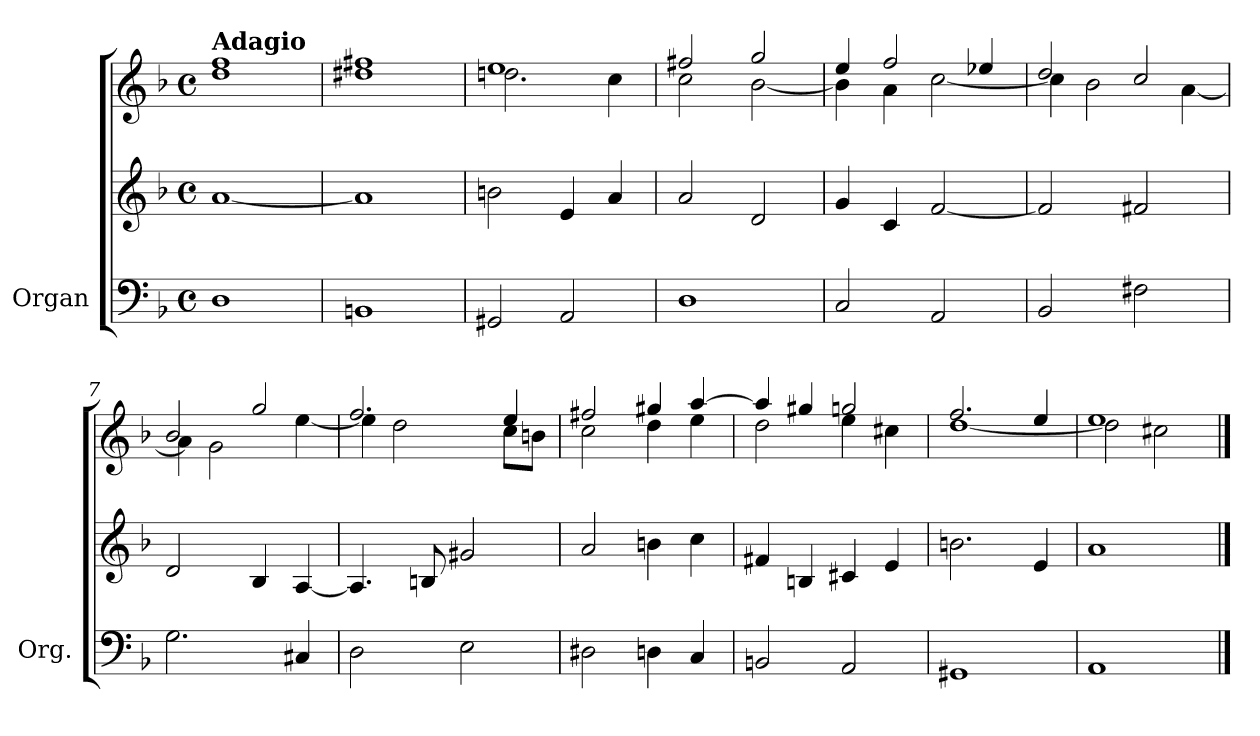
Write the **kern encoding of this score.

**kern	**kern	**kern	**dynam
*part1	*part1	*part1	*part1
*staff3	*staff2	*staff1	*staff1/2/3
*I"Organ	*	*	*
*I'Org.	*	*	*
*clefF4	*clefG2	*clefG2	*
*k[b-]	*k[b-]	*k[b-]	*
*M4/4	*M4/4	*M4/4	*
*met(c)	*met(c)	*met(c)	*
=1	=1	=1	=1
*	*	*^	*
!	!	!LO:TX:a:B:t=Adagio	!	!
!	!	!	!	!LO:DY:b=3
!	!	!	!	!LO:DY:n=1:b=2
!	!	!	!	!LO:DY:n=2:b
1D	[1a	1ff	1dd	f mf mf
=2	=2	=2	=2	=2
1BBn	1a]	1ff#X	1dd#X	.
=3	=3	=3	=3	=3
2GG#X/	2bn\	1ee	2.ddni\	.
2AA/	4e/	.	.	.
.	4a/	.	4cc\	.
=4	=4	=4	=4	=4
1D	2a/	2ff#X/	2cc\	.
.	2d/	2gg/	[2b-\	.
=5	=5	=5	=5	=5
2C/	4g/	4ee/	4b-\]	.
.	4c/	2ff/	4a\	.
2AA/	[2f/	.	[2cc\	.
.	.	4ee-X/	.	.
=6	=6	=6	=6	=6
2BB-/	2f/]	2dd/	4cc\]	.
.	.	.	2b-\	.
2F#X\	2f#X/	2cc/	.	.
.	.	.	[4a\	.
=7	=7	=7	=7	=7
2.G\	2d/	2b-/	4a\]	.
.	.	.	2g\	.
.	4B-/	2gg/	.	.
4C#X/	[4A/	.	[4ee\	.
=8	=8	=8	=8	=8
2D\	4.A/]	2.ff/	4ee\]	.
.	.	.	2dd\	.
.	8Bni/	.	.	.
2E\	2g#X/	.	.	.
.	.	4ee/	8cc\L	.
.	.	.	8bni\J	.
!!LO:LB:g=z	!!
=9	=9	=9	=9	=9
2D#X\	2a/	2ff#X/	2cc\	.
4Dn\	4bn\	4gg#X/	4dd\	.
4C/	4cc\	[4aa/	4ee\	.
=10	=10	=10	=10	=10
2BBn/	4f#X/	4aa/]	2dd\	.
.	4Bn/	4gg#X/	.	.
2AA/	4c#X/	2ggn/	4ee\	.
.	4e/	.	4cc#X\	.
=11	=11	=11	=11	=11
1GG#X	2.bn\	2.ff/	[1dd	.
.	4e/	4ee/	.	.
=12	=12	=12	=12	=12
1AA	1a	1ee	2dd\]	.
.	.	.	2cc#X\	.
*	*	*v	*v	*
==	==	==	==
*-	*-	*-	*-
